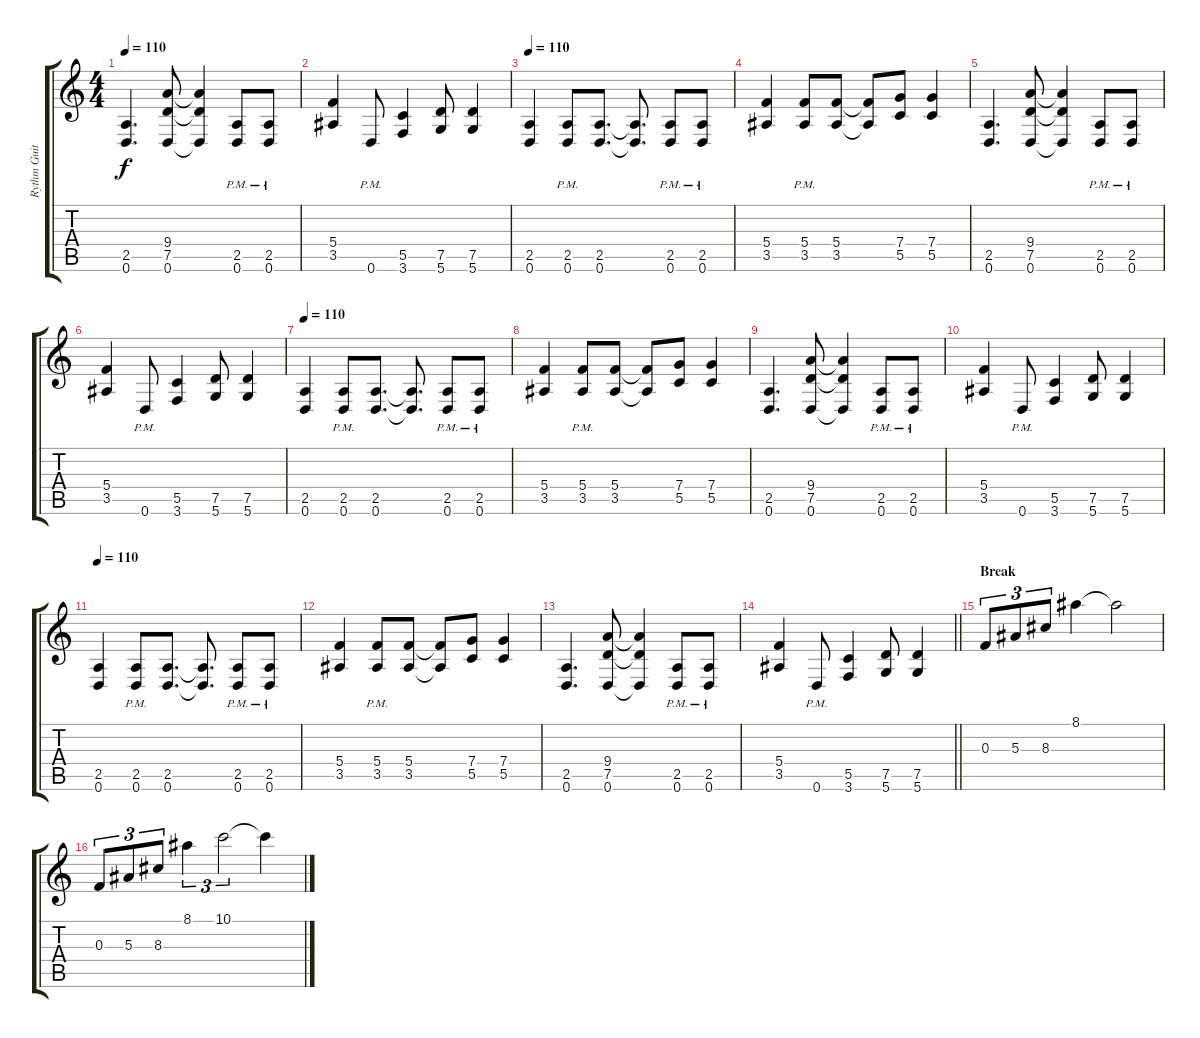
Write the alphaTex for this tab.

\track ("Rythm Guitar" "Rythm Guit") {instrument distortionguitar}
\staff {score tabs}
\tuning (D4 A3 F3 C3 G2 D2) {hide}
\ts (4 4)
\tempo 110
\clef g2
\ks c
(2.5 0.6).4{d dy f} (9.4 7.5 0.6).8 (9.4{t} 7.5{t} 0.6{t}).4 (2.5{pm} 0.6{pm}).8 (2.5{pm} 0.6{pm}).8 |
(5.4 3.5).4 0.6{pm}.8 (5.5 3.6).4 (7.5 5.6).8 (7.5 5.6).4 |
\tempo 110
(2.5 0.6).4 (2.5{pm} 0.6{pm}).8 (2.5 0.6).8{d} (2.5{t} 0.6{t}).8{d} (2.5{pm} 0.6{pm}).8 (2.5{pm} 0.6{pm}).8 |
(5.4 3.5).4 (5.4{pm} 3.5{pm}).8 (5.4 3.5).8 (5.4{t} 3.5{t}).8 (7.4 5.5).8 (7.4 5.5).4 |
(2.5 0.6).4{d} (9.4 7.5 0.6).8 (9.4{t} 7.5{t} 0.6{t}).4 (2.5{pm} 0.6{pm}).8 (2.5{pm} 0.6{pm}).8 |
(5.4 3.5).4 0.6{pm}.8 (5.5 3.6).4 (7.5 5.6).8 (7.5 5.6).4 |
\tempo 110
(2.5 0.6).4 (2.5{pm} 0.6{pm}).8 (2.5 0.6).8{d} (2.5{t} 0.6{t}).8{d} (2.5{pm} 0.6{pm}).8 (2.5{pm} 0.6{pm}).8 |
(5.4 3.5).4 (5.4{pm} 3.5{pm}).8 (5.4 3.5).8 (5.4{t} 3.5{t}).8 (7.4 5.5).8 (7.4 5.5).4 |
(2.5 0.6).4{d} (9.4 7.5 0.6).8 (9.4{t} 7.5{t} 0.6{t}).4 (2.5{pm} 0.6{pm}).8 (2.5{pm} 0.6{pm}).8 |
(5.4 3.5).4 0.6{pm}.8 (5.5 3.6).4 (7.5 5.6).8 (7.5 5.6).4 |
\tempo 110
(2.5 0.6).4 (2.5{pm} 0.6{pm}).8 (2.5 0.6).8{d} (2.5{t} 0.6{t}).8{d} (2.5{pm} 0.6{pm}).8 (2.5{pm} 0.6{pm}).8 |
(5.4 3.5).4 (5.4{pm} 3.5{pm}).8 (5.4 3.5).8 (5.4{t} 3.5{t}).8 (7.4 5.5).8 (7.4 5.5).4 |
(2.5 0.6).4{d} (9.4 7.5 0.6).8 (9.4{t} 7.5{t} 0.6{t}).4 (2.5{pm} 0.6{pm}).8 (2.5{pm} 0.6{pm}).8 |
\barLineRight lightlight
(5.4 3.5).4 0.6{pm}.8 (5.5 3.6).4 (7.5 5.6).8 (7.5 5.6).4 |
\section ("" "Break")
0.3.8{tu (3 2) volume 12} 5.3.8{tu (3 2)} 8.3.8{tu (3 2)} 8.1.4 8.1{t}.2 |
0.3.8{tu (3 2)} 5.3.8{tu (3 2)} 8.3.8{tu (3 2)} 8.1.4{tu (3 2)} 10.1.2{tu (3 2)} 10.1{t}.4
